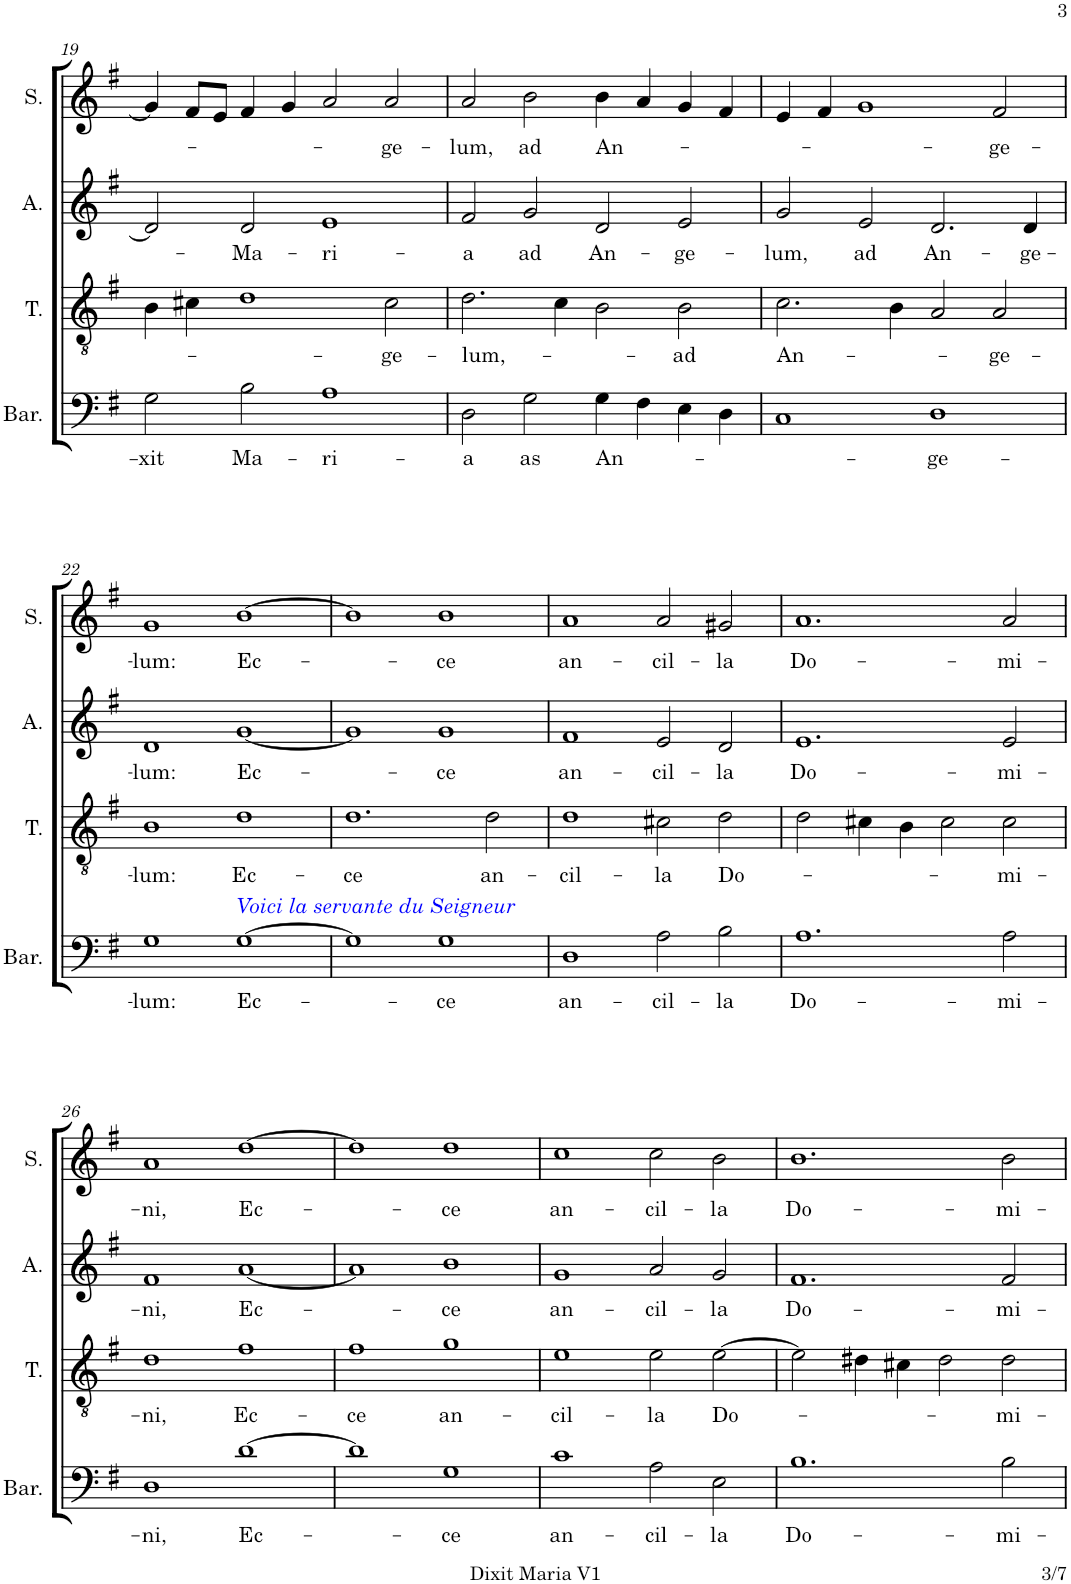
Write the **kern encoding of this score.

**kern	**text	**kern	**text	**kern	**text	**kern	**text
*part4	*part4	*part3	*part3	*part2	*part2	*part1	*part1
*staff4	*staff4	*staff3	*staff3	*staff2	*staff2	*staff1	*staff1
*I"Baryton	*	*I"Ténor	*	*I"Alto	*	*I"Soprano	*
*I'Bar.	*	*I'T.	*	*I'A.	*	*I'S.	*
!!LO:PB:g=z
*clefF4	*	*clefGv2	*	*clefG2	*	*clefG2	*
*k[f#]	*	*k[f#]	*	*k[f#]	*	*k[f#]	*
*M4/2	*	*M4/2	*	*M4/2	*	*M4/2	*
=19	=19	=19	=19	=19	=19	=19	=19
!	!LO:LY:b	!	!	!	!	!	!
2G\	-xit	4B\	.	2d/]	.	4g/]	.
.	.	4c#X\	.	.	.	8f#/L	.
.	.	.	.	.	.	8e/J	.
!	!LO:LY:b	!	!	!	!LO:LY:b	!	!
2B\	Ma-	1d	.	2d/	-Ma-	4f#/	.
.	.	.	.	.	.	4g/	.
!	!LO:LY:b	!	!	!	!LO:LY:b	!	!
1A	-ri-	.	.	1e	-ri-	2a/	.
!	!	!	!LO:LY:b	!	!	!	!LO:LY:b
.	.	2c#\	-ge-	.	.	2a/	-ge-
=20	=20	=20	=20	=20	=20	=20	=20
!	!LO:LY:b	!	!LO:LY:b	!	!LO:LY:b	!	!LO:LY:b
2D\	-a	2.d\	-lum,-	2f#/	-a	2a/	-lum,
!	!LO:LY:b	!	!	!	!LO:LY:b	!	!LO:LY:b
2G\	as	.	.	2g/	ad	2b\	ad
.	.	4c\	.	.	.	.	.
!	!LO:LY:b	!	!	!	!LO:LY:b	!	!LO:LY:b
4G\	An-	2B\	.	2d/	An-	4b\	An-
4F#\	.	.	.	.	.	4a/	.
!	!	!	!LO:LY:b	!	!LO:LY:b	!	!
4E\	.	2B\	-ad	2e/	-ge-	4g/	.
4D\	.	.	.	.	.	4f#/	.
=21	=21	=21	=21	=21	=21	=21	=21
!	!	!	!LO:LY:b	!	!LO:LY:b	!	!
1C	.	2.c\	An-	2g/	-lum,	4e/	.
.	.	.	.	.	.	4f#/	.
!	!	!	!	!	!LO:LY:b	!	!
.	.	.	.	2e/	ad	1g	.
.	.	4B\	.	.	.	.	.
!	!LO:LY:b	!	!	!	!LO:LY:b	!	!
1D	-ge-	2A/	.	2.d/	An-	.	.
!	!	!	!LO:LY:b	!	!	!	!LO:LY:b
.	.	2A/	-ge-	.	.	2f#/	-ge-
!	!	!	!	!	!LO:LY:b	!	!
.	.	.	.	4d/	-ge-	.	.
!!LO:LB:g=z
=22	=22	=22	=22	=22	=22	=22	=22
!	!LO:LY:b	!	!LO:LY:b	!	!LO:LY:b	!	!LO:LY:b
1G	-lum:	1B	-lum:	1d	-lum:	1g	-lum:
!	!	!LO:TX:b:i:color=#0000FF:t=Voici la servante du Seigneur	!	!	!	!	!
!	!LO:LY:b	!	!LO:LY:b	!	!LO:LY:b	!	!LO:LY:b
[1G	Ec-	1d	Ec-	[1g	Ec-	[1b	Ec-
=23	=23	=23	=23	=23	=23	=23	=23
!	!	!	!LO:LY:b	!	!	!	!
1G]	.	1.d	-ce	1g]	.	1b]	.
!	!LO:LY:b	!	!	!	!LO:LY:b	!	!LO:LY:b
1G	-ce	.	.	1g	-ce	1b	-ce
!	!	!	!LO:LY:b	!	!	!	!
.	.	2d\	an-	.	.	.	.
=24	=24	=24	=24	=24	=24	=24	=24
!	!LO:LY:b	!	!LO:LY:b	!	!LO:LY:b	!	!LO:LY:b
1D	an-	1d	-cil-	1f#	an-	1a	an-
!	!LO:LY:b	!	!LO:LY:b	!	!LO:LY:b	!	!LO:LY:b
2A\	-cil-	2c#X\	-la	2e/	-cil-	2a/	-cil-
!	!LO:LY:b	!	!LO:LY:b	!	!LO:LY:b	!	!LO:LY:b
2B\	-la	2d\	Do-	2d/	-la	2g#X/	-la
=25	=25	=25	=25	=25	=25	=25	=25
!	!LO:LY:b	!	!	!	!LO:LY:b	!	!LO:LY:b
1.A	Do-	2d\	.	1.e	Do-	1.a	Do-
.	.	4c#X\	.	.	.	.	.
.	.	4B\	.	.	.	.	.
.	.	2c#\	.	.	.	.	.
!	!LO:LY:b	!	!LO:LY:b	!	!LO:LY:b	!	!LO:LY:b
2A\	-mi-	2c#\	-mi-	2e/	-mi-	2a/	-mi-
!!LO:LB:g=z
=26	=26	=26	=26	=26	=26	=26	=26
!	!LO:LY:b	!	!LO:LY:b	!	!LO:LY:b	!	!LO:LY:b
1D	-ni,	1d	-ni,	1f#	-ni,	1a	-ni,
!	!LO:LY:b	!	!LO:LY:b	!	!LO:LY:b	!	!LO:LY:b
[1d	Ec-	1f#	Ec-	[1a	Ec-	[1dd	Ec-
=27	=27	=27	=27	=27	=27	=27	=27
!	!	!	!LO:LY:b	!	!	!	!
1d]	.	1f#	-ce	1a]	.	1dd]	.
!	!LO:LY:b	!	!LO:LY:b	!	!LO:LY:b	!	!LO:LY:b
1G	-ce	1g	an-	1b	-ce	1dd	-ce
=28	=28	=28	=28	=28	=28	=28	=28
!	!LO:LY:b	!	!LO:LY:b	!	!LO:LY:b	!	!LO:LY:b
1c	an-	1e	-cil-	1g	an-	1cc	an-
!	!LO:LY:b	!	!LO:LY:b	!	!LO:LY:b	!	!LO:LY:b
2A\	-cil-	2e\	-la	2a/	-cil-	2cc\	-cil-
!	!LO:LY:b	!	!LO:LY:b	!	!LO:LY:b	!	!LO:LY:b
2E\	-la	[2e\	Do-	2g/	-la	2b\	-la
=29	=29	=29	=29	=29	=29	=29	=29
!	!LO:LY:b	!	!	!	!LO:LY:b	!	!LO:LY:b
1.B	Do-	2e\]	.	1.f#	Do-	1.b	Do-
.	.	4d#X\	.	.	.	.	.
.	.	4c#X\	.	.	.	.	.
.	.	2d#\	.	.	.	.	.
!	!LO:LY:b	!	!LO:LY:b	!	!LO:LY:b	!	!LO:LY:b
2B\	-mi-	2d#\	-mi-	2f#/	-mi-	2b\	-mi-
=	=	=	=	=	=	=	=
*-	*-	*-	*-	*-	*-	*-	*-
